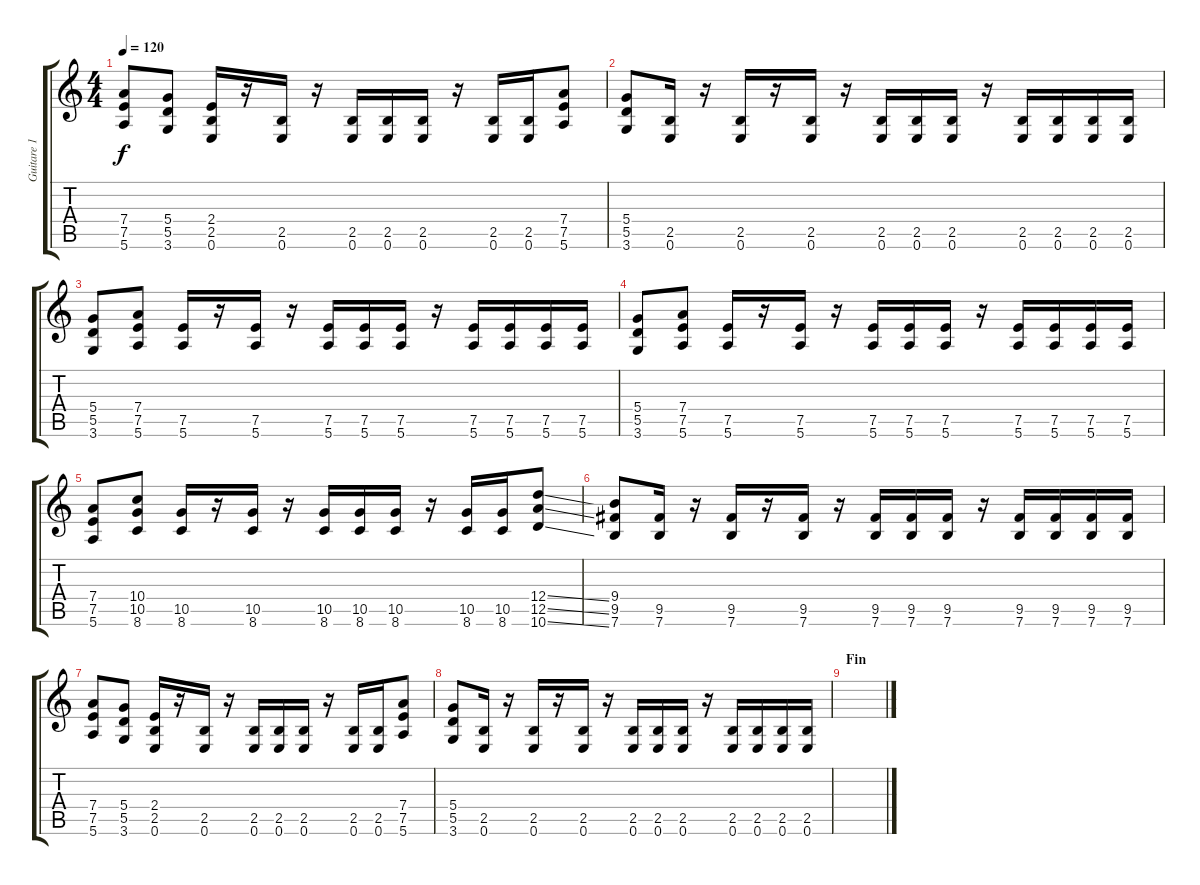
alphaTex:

\track ("Guitare 1" "Guitare 1") {instrument distortionguitar}
\staff {score tabs}
\tuning (E4 B3 G3 D3 A2 E2) {hide}
\ts (4 4)
\tempo 120
\clef g2
\ks c
(7.4 7.5 5.6).8{dy f} (5.4 5.5 3.6).8 (2.4 2.5 0.6).16 r.16 (2.5 0.6).16 r.16 (2.5 0.6).16 (2.5 0.6).16 (2.5 0.6).16 r.16 (2.5 0.6).16 (2.5 0.6).16 (7.4 7.5 5.6).8 |
(5.4 5.5 3.6).8 (2.5 0.6).16 r.16 (2.5 0.6).16 r.16 (2.5 0.6).16 r.16 (2.5 0.6).16 (2.5 0.6).16 (2.5 0.6).16 r.16 (2.5 0.6).16 (2.5 0.6).16 (2.5 0.6).16 (2.5 0.6).16 |
(5.4 5.5 3.6).8 (7.4 7.5 5.6).8 (7.5 5.6).16 r.16 (7.5 5.6).16 r.16 (7.5 5.6).16 (7.5 5.6).16 (7.5 5.6).16 r.16 (7.5 5.6).16 (7.5 5.6).16 (7.5 5.6).16 (7.5 5.6).16 |
(5.4 5.5 3.6).8 (7.4 7.5 5.6).8 (7.5 5.6).16 r.16 (7.5 5.6).16 r.16 (7.5 5.6).16 (7.5 5.6).16 (7.5 5.6).16 r.16 (7.5 5.6).16 (7.5 5.6).16 (7.5 5.6).16 (7.5 5.6).16 |
(7.4 7.5 5.6).8 (10.4 10.5 8.6).8 (10.5 8.6).16 r.16 (10.5 8.6).16 r.16 (10.5 8.6).16 (10.5 8.6).16 (10.5 8.6).16 r.16 (10.5 8.6).16 (10.5 8.6).16 (12.4{ss} 12.5{ss} 10.6{ss}).8 |
(9.4 9.5 7.6).8 (9.5 7.6).16 r.16 (9.5 7.6).16 r.16 (9.5 7.6).16 r.16 (9.5 7.6).16 (9.5 7.6).16 (9.5 7.6).16 r.16 (9.5 7.6).16 (9.5 7.6).16 (9.5 7.6).16 (9.5 7.6).16 |
(7.4 7.5 5.6).8 (5.4 5.5 3.6).8 (2.4 2.5 0.6).16 r.16 (2.5 0.6).16 r.16 (2.5 0.6).16 (2.5 0.6).16 (2.5 0.6).16 r.16 (2.5 0.6).16 (2.5 0.6).16 (7.4 7.5 5.6).8 |
(5.4 5.5 3.6).8 (2.5 0.6).16 r.16 (2.5 0.6).16 r.16 (2.5 0.6).16 r.16 (2.5 0.6).16 (2.5 0.6).16 (2.5 0.6).16 r.16 (2.5 0.6).16 (2.5 0.6).16 (2.5 0.6).16 (2.5 0.6).16 |
\section ("" "Fin")
